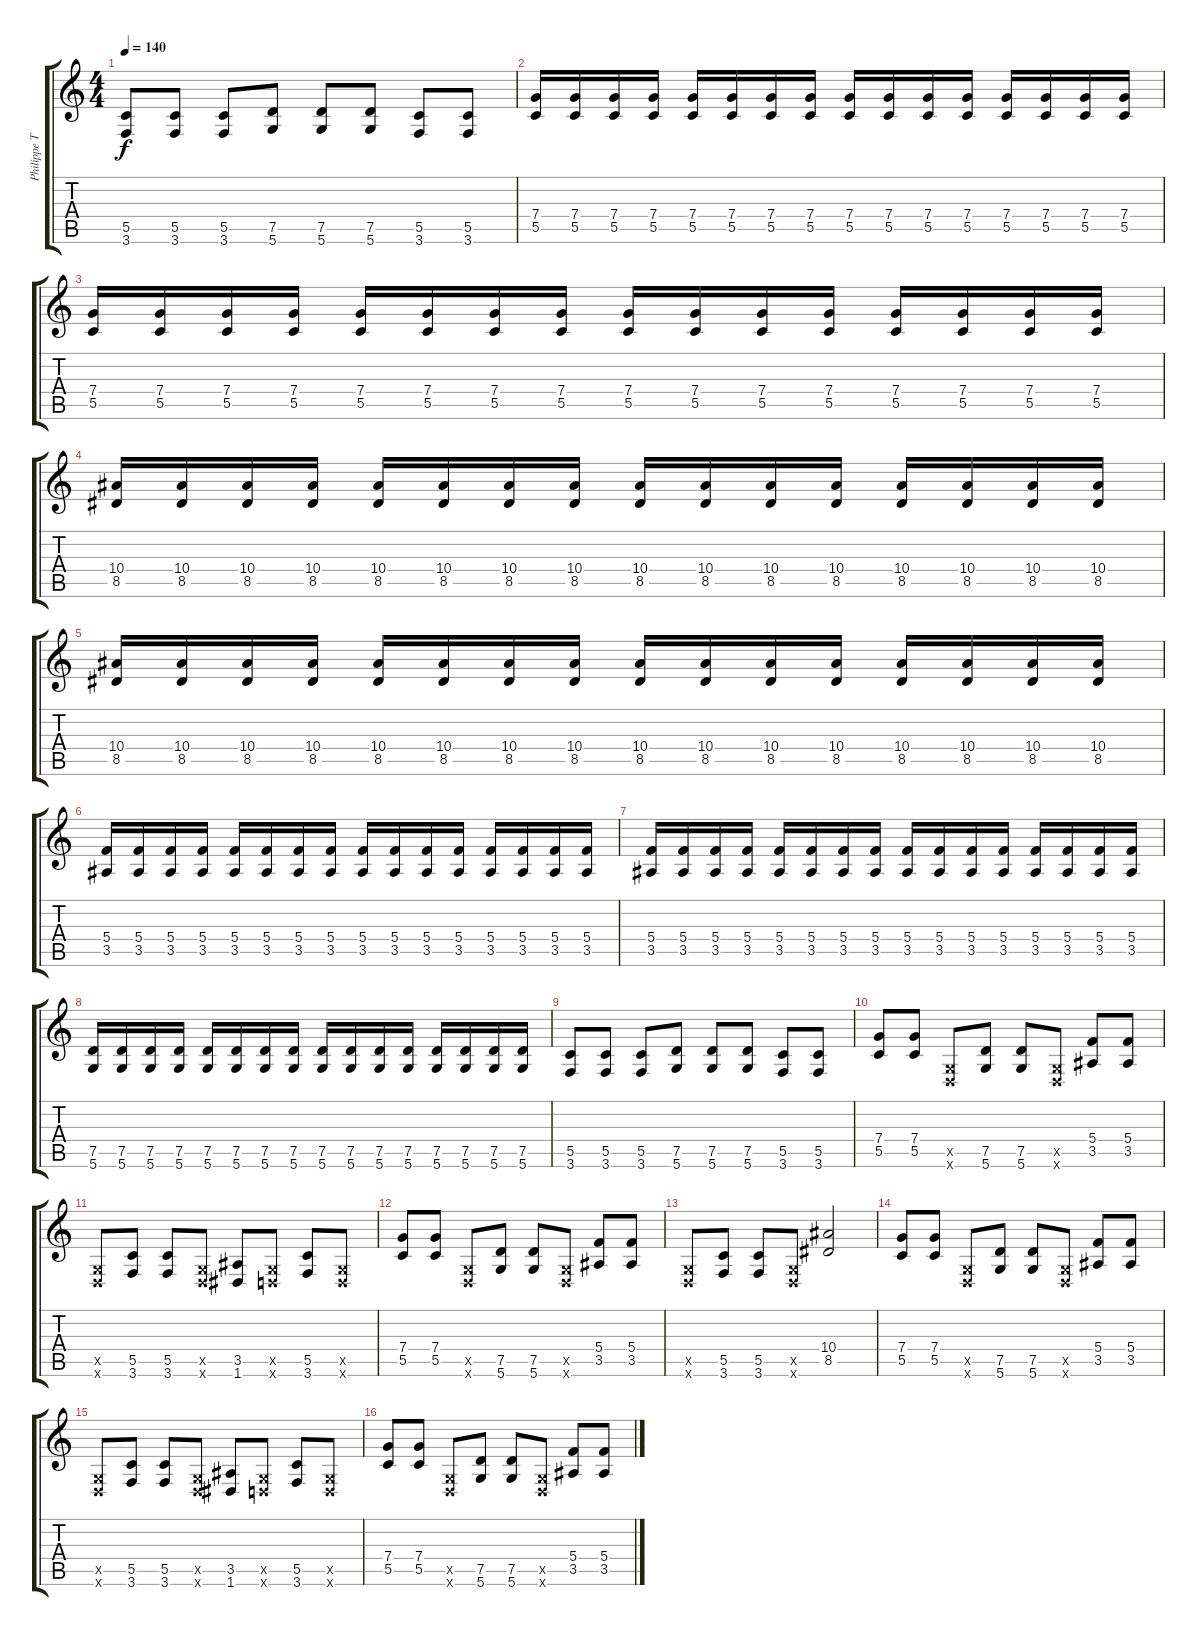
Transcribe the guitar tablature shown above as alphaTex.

\track ("Philippe T" "Philippe T") {instrument overdrivenguitar}
\staff {score tabs}
\tuning (D4 A3 F3 C3 G2 D2) {hide}
\ts (4 4)
\tempo 140
\clef g2
\ks c
(5.5 3.6).8{dy f} (5.5 3.6).8 (5.5 3.6).8 (7.5 5.6).8 (7.5 5.6).8 (7.5 5.6).8 (5.5 3.6).8 (5.5 3.6).8 |
(7.4 5.5).16 (7.4 5.5).16 (7.4 5.5).16 (7.4 5.5).16 (7.4 5.5).16 (7.4 5.5).16 (7.4 5.5).16 (7.4 5.5).16 (7.4 5.5).16 (7.4 5.5).16 (7.4 5.5).16 (7.4 5.5).16 (7.4 5.5).16 (7.4 5.5).16 (7.4 5.5).16 (7.4 5.5).16 |
(7.4 5.5).16 (7.4 5.5).16 (7.4 5.5).16 (7.4 5.5).16 (7.4 5.5).16 (7.4 5.5).16 (7.4 5.5).16 (7.4 5.5).16 (7.4 5.5).16 (7.4 5.5).16 (7.4 5.5).16 (7.4 5.5).16 (7.4 5.5).16 (7.4 5.5).16 (7.4 5.5).16 (7.4 5.5).16 |
(10.4 8.5).16 (10.4 8.5).16 (10.4 8.5).16 (10.4 8.5).16 (10.4 8.5).16 (10.4 8.5).16 (10.4 8.5).16 (10.4 8.5).16 (10.4 8.5).16 (10.4 8.5).16 (10.4 8.5).16 (10.4 8.5).16 (10.4 8.5).16 (10.4 8.5).16 (10.4 8.5).16 (10.4 8.5).16 |
(10.4 8.5).16 (10.4 8.5).16 (10.4 8.5).16 (10.4 8.5).16 (10.4 8.5).16 (10.4 8.5).16 (10.4 8.5).16 (10.4 8.5).16 (10.4 8.5).16 (10.4 8.5).16 (10.4 8.5).16 (10.4 8.5).16 (10.4 8.5).16 (10.4 8.5).16 (10.4 8.5).16 (10.4 8.5).16 |
(5.4 3.5).16 (5.4 3.5).16 (5.4 3.5).16 (5.4 3.5).16 (5.4 3.5).16 (5.4 3.5).16 (5.4 3.5).16 (5.4 3.5).16 (5.4 3.5).16 (5.4 3.5).16 (5.4 3.5).16 (5.4 3.5).16 (5.4 3.5).16 (5.4 3.5).16 (5.4 3.5).16 (5.4 3.5).16 |
(5.4 3.5).16 (5.4 3.5).16 (5.4 3.5).16 (5.4 3.5).16 (5.4 3.5).16 (5.4 3.5).16 (5.4 3.5).16 (5.4 3.5).16 (5.4 3.5).16 (5.4 3.5).16 (5.4 3.5).16 (5.4 3.5).16 (5.4 3.5).16 (5.4 3.5).16 (5.4 3.5).16 (5.4 3.5).16 |
(7.5 5.6).16 (7.5 5.6).16 (7.5 5.6).16 (7.5 5.6).16 (7.5 5.6).16 (7.5 5.6).16 (7.5 5.6).16 (7.5 5.6).16 (7.5 5.6).16 (7.5 5.6).16 (7.5 5.6).16 (7.5 5.6).16 (7.5 5.6).16 (7.5 5.6).16 (7.5 5.6).16 (7.5 5.6).16 |
(5.5 3.6).8 (5.5 3.6).8 (5.5 3.6).8 (7.5 5.6).8 (7.5 5.6).8 (7.5 5.6).8 (5.5 3.6).8 (5.5 3.6).8 |
(7.4 5.5).8 (7.4 5.5).8 (0.5{x} 0.6{x}).8 (7.5 5.6).8 (7.5 5.6).8 (0.5{x} 0.6{x}).8 (5.4 3.5).8 (5.4 3.5).8 |
(0.5{x} 0.6{x}).8 (5.5 3.6).8 (5.5 3.6).8 (0.5{x} 0.6{x}).8 (3.5 1.6).8 (0.5{x} 0.6{x}).8 (5.5 3.6).8 (0.5{x} 0.6{x}).8 |
(7.4 5.5).8 (7.4 5.5).8 (0.5{x} 0.6{x}).8 (7.5 5.6).8 (7.5 5.6).8 (0.5{x} 0.6{x}).8 (5.4 3.5).8 (5.4 3.5).8 |
(0.5{x} 0.6{x}).8 (5.5 3.6).8 (5.5 3.6).8 (0.5{x} 0.6{x}).8 (10.4 8.5).2 |
(7.4 5.5).8 (7.4 5.5).8 (0.5{x} 0.6{x}).8 (7.5 5.6).8 (7.5 5.6).8 (0.5{x} 0.6{x}).8 (5.4 3.5).8 (5.4 3.5).8 |
(0.5{x} 0.6{x}).8 (5.5 3.6).8 (5.5 3.6).8 (0.5{x} 0.6{x}).8 (3.5 1.6).8 (0.5{x} 0.6{x}).8 (5.5 3.6).8 (0.5{x} 0.6{x}).8 |
(7.4 5.5).8 (7.4 5.5).8 (0.5{x} 0.6{x}).8 (7.5 5.6).8 (7.5 5.6).8 (0.5{x} 0.6{x}).8 (5.4 3.5).8 (5.4 3.5).8
